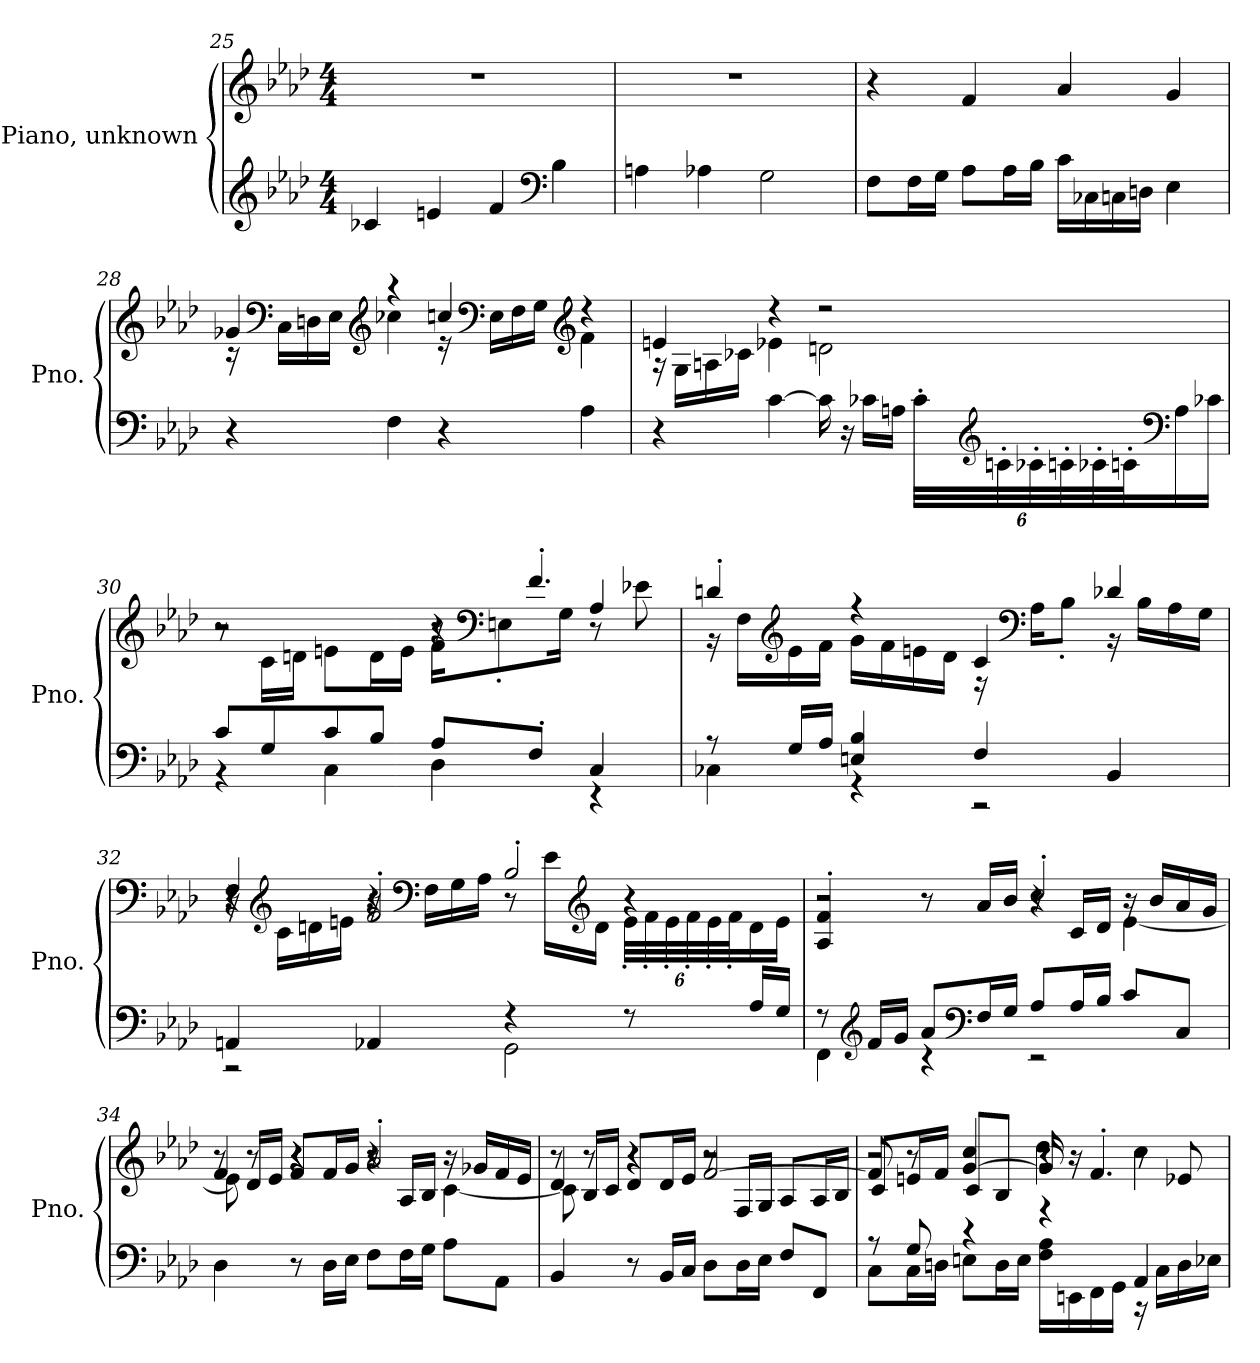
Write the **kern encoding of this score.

**kern	**kern
*part1	*part1
*staff2	*staff1
*I"Piano, unknown	*
*I'Pno.	*
!!LO:LB:g=z
*clefG2	*clefG2
*k[b-e-a-d-]	*k[b-e-a-d-]
*M4/4	*M4/4
=25	=25
4c-X/	1r
4en/	.
4f/	.
*clefF4	*
4B-\	.
=26	=26
4An\	1r
4A-X\	.
2G\	.
=27	=27
8F\L	4r
16F\L	.
16G\JJ	.
8A-\L	4f/
16A-\L	.
16B-\JJ	.
16c\LL	4a-/
16C-X\	.
16Cn\	.
16Dn\JJ	.
4E-\	4g/
!!LO:LB:g=z
=28	=28
*	*^
4r	4g-X/	16r
*	*clefF4	*
.	.	16C\LL
.	.	16Dn\
.	.	16E-\JJ
*	*clefG2	*
4F\	4r	4cc-X\
4r	4ccn/	16r
*	*clefF4	*
.	.	16E-\LL
.	.	16F\
.	.	16G\JJ
*	*clefG2	*
4A-\	4r	4f\
!!LO:LB:g=z	!!
=29	=29	=29
4r	4en/	16r
.	.	16G\LL
.	.	16An\
.	.	16c-X\JJ
[4c\	4r	4e-X\
16c\]	2r	2dn\
16r	.	.
16c-X\LL	.	.
16An\JJ	.	.
*Xbrackettup	*	*
48c-'\LLL	.	.
*clefG2	*	*
48cn'\	.	.
48c-X'\	.	.
48cn'\	.	.
48c-X'\	.	.
48cn'\J	.	.
*clefF4	*	*
16A\	.	.
16c-X\JJ	.	.
!!LO:PB:g=z
=30	=30	=30
*^	*	*^
8c/L	4r	2r	8r	2r
8G/	.	.	16c\LL	.
.	.	.	16dn\JJ	.
8c/	4C\	.	8en\L	.
8B-/J	.	.	16d\L	.
.	.	.	16e\JJ	.
8A-/L	4D-\	8r	16f\KL	4r
*	*	*clefF4	*	*
.	.	.	8En'\	.
8F'/J	.	4.f'/	.	.
.	.	.	16G\Jk	.
4C/	4r	.	8r	4A-/
.	.	.	8e-X\	.
*	*	*	*v	*v
=31	=31	=31	=31
8r	4C-X\	4dn'/	16r
.	.	.	16F\LL
*	*	*clefG2	*
16G/LL	.	.	16e-\
16A-/JJ	.	.	16f\JJ
4En/ 4B-/	4r	4r	16g\LL
.	.	.	16f\
.	.	.	16en\
.	.	.	16d\JJ
4F/	2r	4c/	16r
*	*	*clefF4	*
.	.	.	16A-\KL
.	.	.	8B-'\J
4BB-/	.	4d-X/	16r
.	.	.	16B-\LL
.	.	.	16A-\
.	.	.	16G\JJ
!!LO:LB:g=z
=32	=32	=32	=32
*	*	*	*^
4AAn/	2r	4r	16r	4F/
*	*	*clefG2	*	*
.	.	.	16c\LL	.
.	.	.	16dn\	.
.	.	.	16en\JJ	.
4AA-X/	.	2f'/	16r	4r
*	*	*clefF4	*	*
.	.	.	16F\LL	.
.	.	.	16G\	.
.	.	.	16A-\JJ	.
4r	2GG\	.	8r	2B-'/
.	.	.	16e\LL	.
*	*	*clefG2	*	*
.	.	.	16d\JJ	.
*	*	*	*Xbrackettup	*
8r	.	4r	48e'\LLL	.
.	.	.	48f'\	.
.	.	.	48e'\	.
.	.	.	48f'\	.
.	.	.	48e'\	.
.	.	.	48f'\J	.
16A-/LL	.	.	16d\	.
16G/JJ	.	.	16e\JJ	.
=33	=33	=33	=33	=33
8r	4FF\	2r	2r	4A-/' 4f/'
*clefG2	*	*	*	*
16f/LL	.	.	.	.
16g/JJ	.	.	.	.
8a-/L	4r	.	.	8r
*clefF4	*	*	*	*
16F/L	.	.	.	16a-/LL
16G/JJ	.	.	.	16b-/JJ
8A-/L	2r	2cc'/	4r	8r
16A-/L	.	.	.	16c/LL
16B-/JJ	.	.	.	16d-/JJ
8c/L	.	.	[4e-\	16r
.	.	.	.	16b-/LL
8C/J	.	.	.	16a-/
.	.	.	.	16g/JJ
*v	*v	*	*	*
!!LO:LB:g=z	!!	!!
=34	=34	=34	=34
4D-\	4f/	8e-\]	8r
.	.	8r	16d-/LL
.	.	.	16e-/JJ
8r	4r	4r	8f/L
16D-\LL	.	.	16f/L
16E-\JJ	.	.	16g/JJ
8F\L	2a-'/	4r	8r
16F\L	.	.	16A-/LL
16G\JJ	.	.	16B-/JJ
8A-\L	.	[4c\	16r
.	.	.	16g-X/LL
8AA-\J	.	.	16f/
.	.	.	16e-/JJ
=35	=35	=35	=35
4BB-/	4d-/	8c\]	8r
.	.	8r	16B-/LL
.	.	.	16c/JJ
8r	4r	4r	8d-/L
16BB-/LL	.	.	16d-/L
16C/JJ	.	.	16e-/JJ
8D-\L	[2f/	2r	8r
16D-\L	.	.	16F/LL
16E-\JJ	.	.	16G/JJ
8F/L	.	.	8A-/L
8FF/J	.	.	16A-/L
.	.	.	16B-/JJ
!!LO:LB:g=z	!!	!!
=36	=36	=36	=36
*^	*	*	*
8r	8C\L	8f/]	2r	8c/L
8G/	16C\L	8r	.	16en/L
.	16Dn\JJ	.	.	16f/JJ
4r	8En\L	[4g/ 4cc/	.	8c/L
.	16D\L	.	.	8B-/J
.	16E\JJ	.	.	.
4r	16F\ 16A-\LL	16g/]	4dd-\	4r
.	16EEn\	16r	.	.
.	16FF\	4.f'/	.	.
.	16GG\JJ	.	.	.
4AA-/	16r	.	4cc\	8r
.	16C\LL	.	.	.
.	16D\	.	.	8e-X/
.	16E-X\JJ	.	.	.
*v	*v	*	*	*
*	*v	*v	*v
=	=
*-	*-
